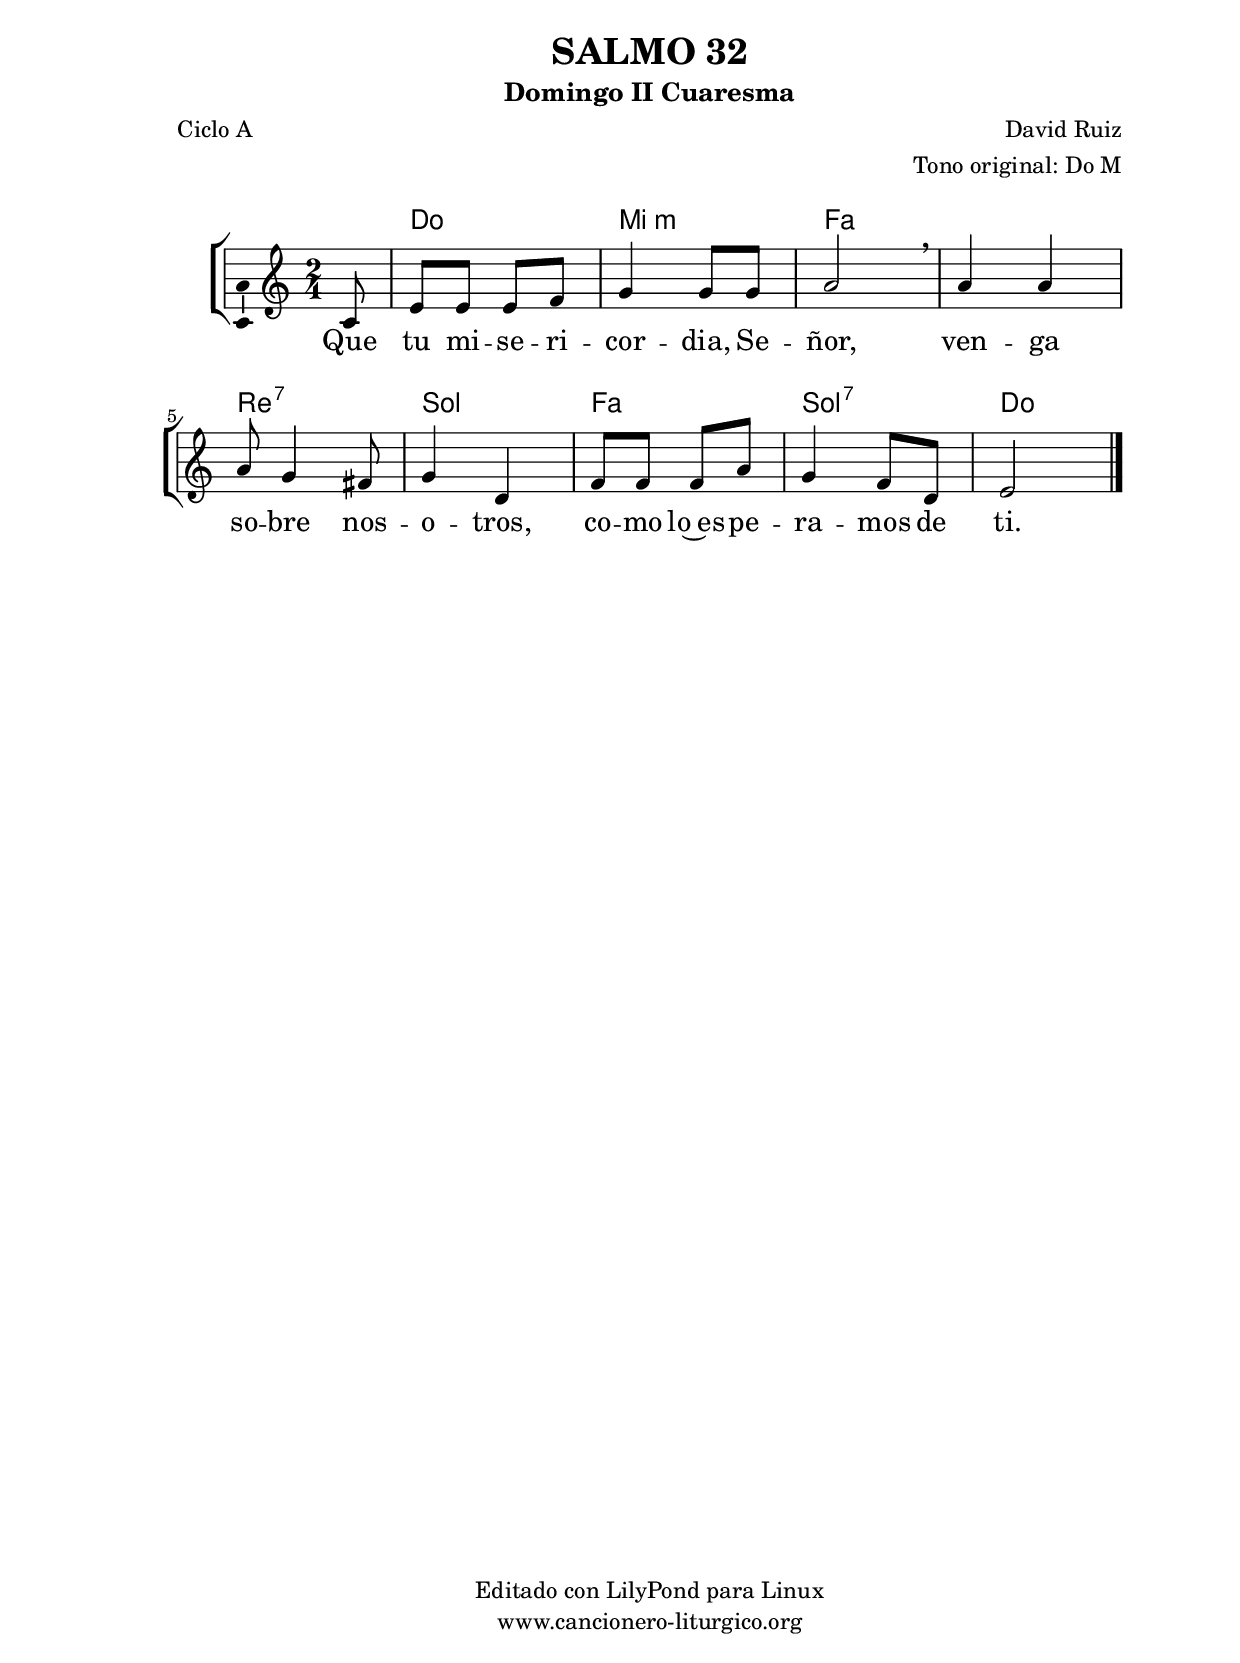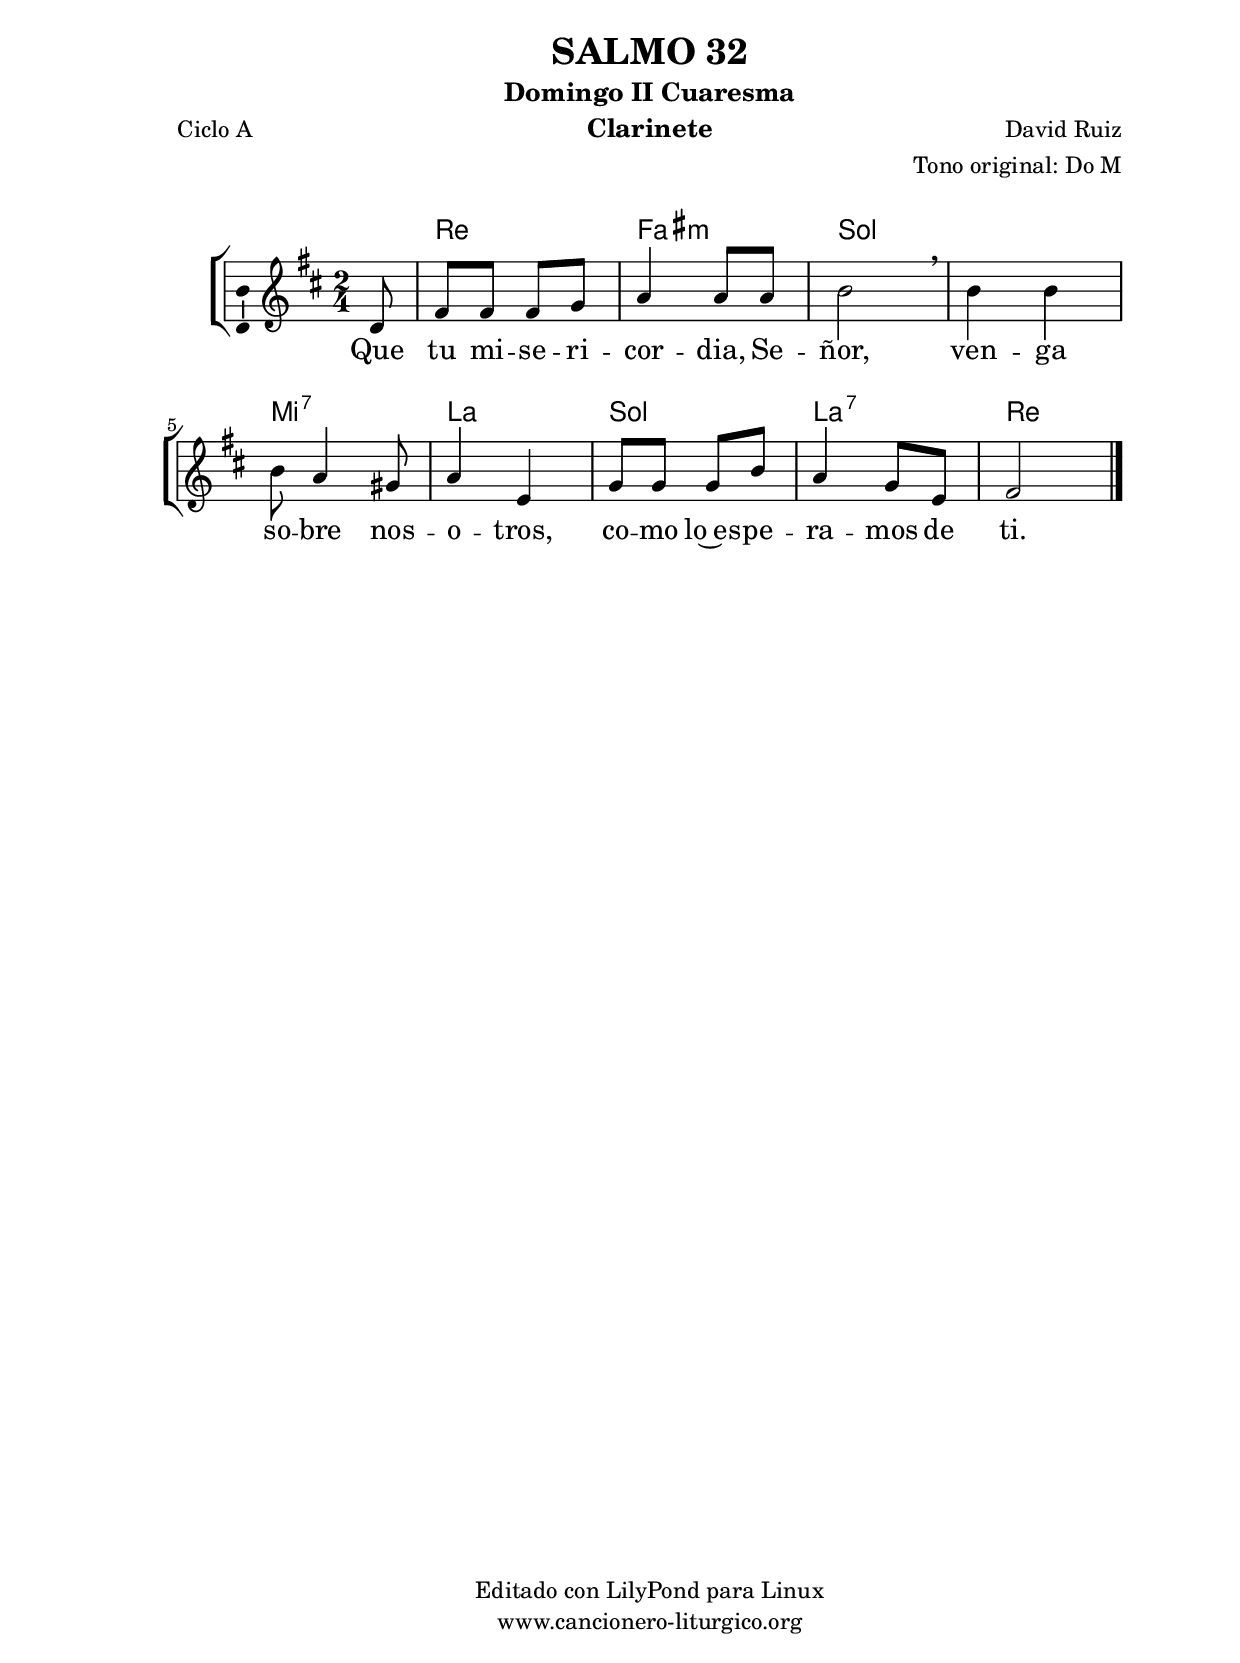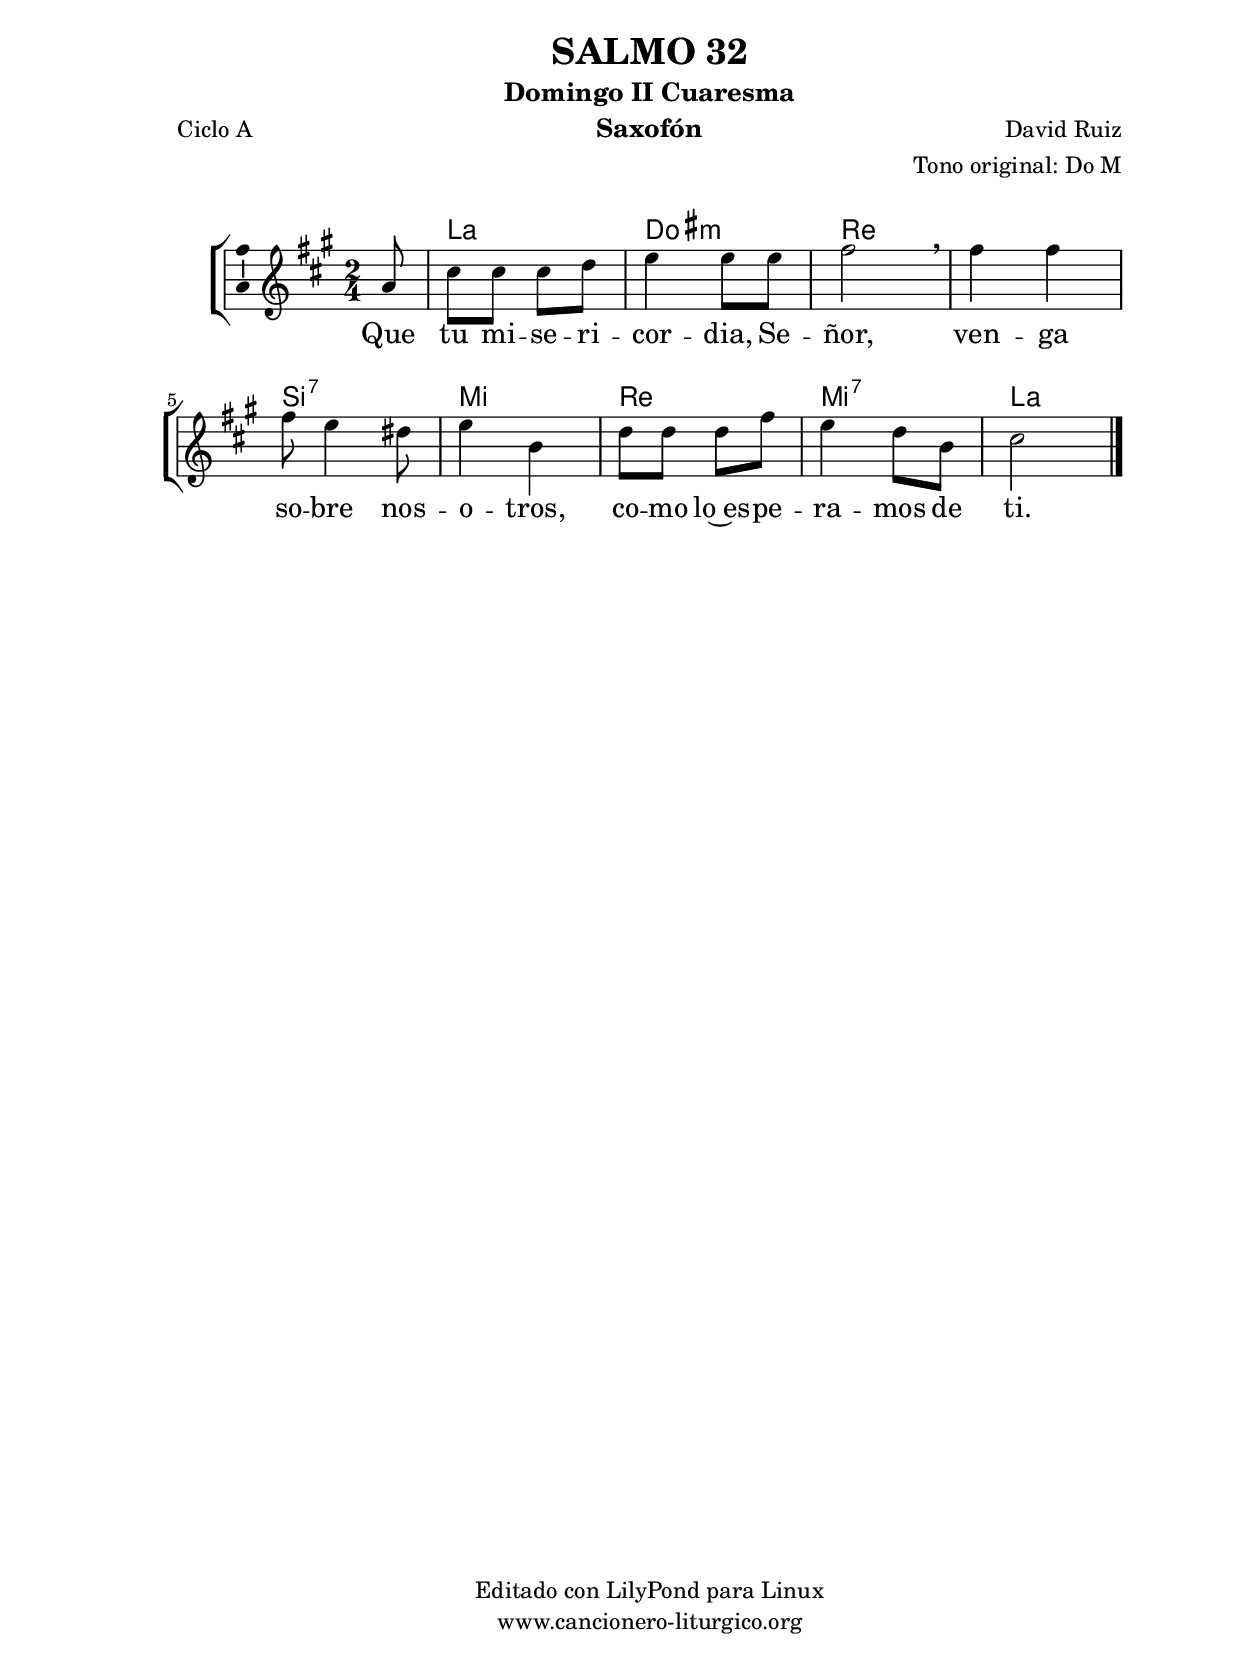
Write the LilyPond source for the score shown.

%
%para convertir .midi en .wav:
%timidity filename.midi -Ow -o finename.wav
%
%
%Para convertir de .wav a .mp3:
%lame -h -m j filename.wav
%
%
%para escuchar el midi:
%timidity nombrefichero.midi
%


%versión de lilypond para la que se ha escrito esta partitura:
\version "2.16.0"

	%Tamaño papel
	#(set-default-paper-size "a4")
	%Tamaño partitura
	#(set-global-staff-size 20)
	%No responde al pulsar sobre una nota
	#(ly:set-option 'point-and-click #f)

%parámetros del encabezamiento:
\header {
	title = "SALMO 32"
	subtitle = "Domingo II Cuaresma"
	composer = "David Ruiz"
	poet = "Ciclo A"
	meter = ""
	arranger = "Tono original: Do M"
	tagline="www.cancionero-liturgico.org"
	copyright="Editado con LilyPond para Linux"
	}

%parámetros asociados al papel:
\paper  {
	oddHeaderMarkup = \markup {\fill-line { \on-the-fly #not-first-page \fromproperty #'header:title \on-the-fly #not-first-page \fromproperty #'header:composer }}
	evenHeaderMarkup = \markup {\fill-line { \fromproperty #'header:composer \fromproperty #'header:title }}
	#(set-paper-size "a4")
	print-page-number = ##f
	first-page-number = 1
	print-first-page-number = ##f
%	head-separation = 3.0 \cm
	top-margin = 2.0 \cm
	bottom-margin = 0.5\cm
%%%	bottom-margin = -1.0\cm
	left-margin = 3.0 \cm
	line-width = 16.0 \cm 
	indent = 8\mm
	interscoreline = 2.\mm
	between-system-space = 15\mm
%	para que las partituras no llenen la hoja:
	ragged-bottom = ##t
%	idem para la última hoja:
	ragged-last-bottom = ##f
%	para que las partituras llenen el ancho del papel:
	ragged-last = ##f
	after-title-space = 2.5 \cm
%page-count=1
%system-count=1

	%Flexible Vertical Spacing
%	markup-markup-spacing =
%	#'((basic-distance . 15) (minimum-distance . 15) (padding . 3))
	markup-system-spacing =
	#'((basic-distance . 15) (minimum-distance . 15) (padding . 3))
	system-system-spacing =
	#'((basic-distance . 15) (minimum-distance . 15) (padding . 3))
	score-system-spacing =
	#'((basic-distance . 15) (minimum-distance . 15) (padding . 5))
%	top-system-spacing = % header
%	#'((basic-distance . 8) (minimum-distance . 0) (padding . 3))
%	top-markup-spacing =
%	#'((basic-distance . 20) (minimum-distance . 20) (padding . 3))
	last-bottom-spacing = % footer
	#'((basic-distance . 5) (minimum-distance . 5) (padding . 3))
%	score-markup-spacing =
%	#'((basic-distance . 16) (minimum-distance . 13) (padding . 3))

	}


%parámetros que afectan a toda la partitura:
global =  {
	%clave de sol (G):
	\clef G
	%armadura:
%	\transpose d ees
	\key c \major
	\tempo 4=80
	\set Score.tempoHideNote = ##t
	}


acordes = {
	\italianChords
	\chordmode {
%	\transpose d ees
{

s8
c2 e:m f f d:7 g f g:7 c

	}
	}
}

melodia = 
%	\transpose d ees
{
	\relative c'{
	\time 2/4

\partial8 c8
e8 e e f
g4 g8 g
a2 \breathe
a4 a
a8 g4 fis8
g4 d
f8 f f a
g4 f8 d
e2

	\bar "|."
	}
	}


texto = \lyricmode {
Que tu mi -- se -- ri -- cor -- dia, Se -- ñor, ven -- ga so -- bre nos -- o -- tros,
co -- mo lo~es -- pe -- ra -- mos de ti.
	}


acordesStaff = \context ChordNames = acordesStaff <<
	\set chordChanges = ##t
	\acordes
	>>


vozStaff = \context Voice = vozStaff
\with {\consists "Ambitus_engraver"}
<<
%	\set Staff.instrumentName = ""
%	\set Staff.shortInstrumentName = ""
%	\set Staff.midiInstrument = #"clarinet"
%	\set Staff.midiInstrument = #"cello"
%	\set Staff.midiInstrument = #"flute"
	\set Staff.midiInstrument = #"electric guitar (jazz)"
%	\set Staff.midiInstrument = #"english horn"
%	\set Staff.midiInstrument = #"violin"
%	\set Staff.midiInstrument = #"glockenspiel"
	\set Staff.midiMinimumVolume = #0.7
	\set Staff.midiMaximumVolume = #0.9
	\global
	\melodia
	>>


textoStaff = \context Lyrics = textoStaff <<
	\lyricsto vozStaff \texto
	>>

\book {
	\score {
		\context ChoirStaff {
			\override StaffGroup.SystemStartBracket #'collapse-height = #1
			\override Score.SystemStartBar #'collapse-height = #1
			<<
			\acordesStaff
			\vozStaff
			\textoStaff
			>>
			}
		\layout {
	    		\context {
				\Lyrics
				\override LyricText #'font-size = #2
				}
	   		 \context {
				\Score
				%fontSize = #3
				\override StaffSymbol #'staff-space = #(magstep +3)
				%\override Beam #'thickness = #0.55
				%\override SpacingSpanner #'spacing-increment = #1.0
				%\override Slur #'height-limit = #1.5
				}
			}
		}
	\score {
		\unfoldRepeats
		\context ChoirStaff {
			<<
			\acordesStaff
			\vozStaff
			>>
			}
		\midi {
	  		\context {
	  			\Score
				tempoWholesPerMinute = #(ly:make-moment 70 4)
				}
			}
		}
	}

%Partitura para clarinete
#(define output-suffix "C")
\book {
	\header{
		instrument = "Clarinete"
		}
	\score {
		\context ChoirStaff {
			\override StaffGroup.SystemStartBracket #'collapse-height = #1
			\override Score.SystemStartBar #'collapse-height = #1
\transpose c d
			<<
			\acordesStaff
			\vozStaff
			\textoStaff
			>>
			}
		\layout {
	    		\context {
				\Lyrics
				\override LyricText #'font-size = #2
				}
	   		 \context {
				\Score
				%fontSize = #3
				\override StaffSymbol #'staff-space = #(magstep +3)
				%\override Beam #'thickness = #0.55
				%\override SpacingSpanner #'spacing-increment = #1.0
				%\override Slur #'height-limit = #1.5
				}
			}
		}
	}

%Partitura para saxofón
#(define output-suffix "S")
\book {
	\header{
		instrument = "Saxofón"
		}
	\score {
		\context ChoirStaff {
			\override StaffGroup.SystemStartBracket #'collapse-height = #1
			\override Score.SystemStartBar #'collapse-height = #1
\transpose c a
			<<
			\acordesStaff
			\vozStaff
			\textoStaff
			>>
			}
		\layout {
	    		\context {
				\Lyrics
				\override LyricText #'font-size = #2
				}
	   		 \context {
				\Score
				%fontSize = #3
				\override StaffSymbol #'staff-space = #(magstep +3)
				%\override Beam #'thickness = #0.55
				%\override SpacingSpanner #'spacing-increment = #1.0
				%\override Slur #'height-limit = #1.5
				}
			}
		}
	}

